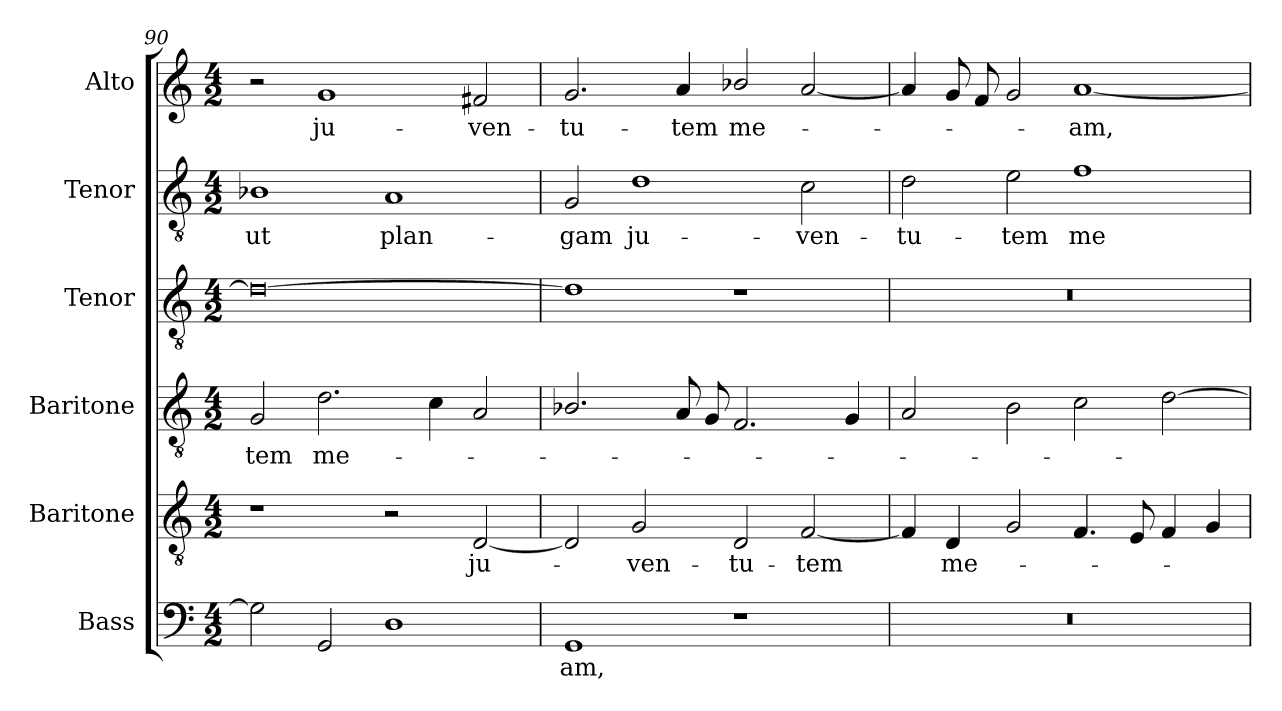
**kern	**text	**kern	**text	**kern	**text	**kern	**kern	**text	**kern	**text
*part6	*part6	*part5	*part5	*part4	*part4	*part3	*part2	*part2	*part1	*part1
*staff6	*staff6	*staff5	*staff5	*staff4	*staff4	*staff3	*staff2	*staff2	*staff1	*staff1
*I"Bass	*	*I"Baritone	*	*I"Baritone	*	*I"Tenor	*I"Tenor	*	*I"Alto	*
*I'B.	*	*I'Bar.	*	*I'Bar.	*	*I'T.	*I'T.	*	*I'A.	*
*clefF4	*	*clefGv2	*	*clefGv2	*	*clefGv2	*clefGv2	*	*clefG2	*
*	*	*ITrd7c12	*	*ITrd7c12	*	*ITrd7c12	*ITrd7c12	*	*	*
*k[]	*	*k[]	*	*k[]	*	*k[]	*k[]	*	*k[]	*
*C:	*	*C:	*	*C:	*	*C:	*C:	*	*C:	*
*M4/2	*	*M4/2	*	*M4/2	*	*M4/2	*M4/2	*	*M4/2	*
=90	=90	=90	=90	=90	=90	=90	=90	=90	=90	=90
!	!	!	!	!	!LO:LY:b:color=#000000	!	!	!	!	!
!	!	!	!	!	!	!	!	!LO:LY:b:color=#000000	!	!
2Gi\]	.	1r	.	2GGi/	-tem	0Di_	1BB-Xi	ut	2r	.
!	!	!	!	!	!LO:LY:b:color=#000000	!	!	!	!	!
!	!	!	!	!	!	!	!	!	!	!LO:LY:b:color=#000000
2GGi/	.	.	.	2.Di\	me-	.	.	.	1gi	ju-
!	!	!	!	!	!	!	!	!LO:LY:b:color=#000000	!	!
1Di	.	2r	.	.	.	.	1AAi	plan-	.	.
.	.	.	.	4Ci\	.	.	.	.	.	.
!	!	!	!LO:LY:b:color=#000000	!	!	!	!	!	!	!
!	!	!	!	!	!	!	!	!	!	!LO:LY:b:color=#000000
.	.	[2DDi/	ju-	2AAi/	.	.	.	.	2f#Xi/	-ven-
=91	=91	=91	=91	=91	=91	=91	=91	=91	=91	=91
!	!LO:LY:b:color=#000000	!	!	!	!	!	!	!	!	!
!	!	!	!	!	!	!	!	!LO:LY:b:color=#000000	!	!
!	!	!	!	!	!	!	!	!	!	!LO:LY:b:color=#000000
1GGi	-am,	2DDi/]	.	2.BB-Xi/	.	1Di]	2GGi/	-gam	2.gi/	-tu-
!	!	!	!LO:LY:b:color=#000000	!	!	!	!	!	!	!
!	!	!	!	!	!	!	!	!LO:LY:b:color=#000000	!	!
.	.	2GGi/	-ven-	.	.	.	1Di	ju-	.	.
!	!	!	!	!	!	!	!	!	!	!LO:LY:b:color=#000000
.	.	.	.	8AAi/	.	.	.	.	4ai/	-tem
.	.	.	.	8GGi/	.	.	.	.	.	.
!	!	!	!LO:LY:b:color=#000000	!	!	!	!	!	!	!
!	!	!	!	!	!	!	!	!	!	!LO:LY:b:color=#000000
1r	.	2DDi/	-tu-	2.FFi/	.	1r	.	.	2b-Xi/	me-
!	!	!	!LO:LY:b:color=#000000	!	!	!	!	!	!	!
!	!	!	!	!	!	!	!	!LO:LY:b:color=#000000	!	!
.	.	[2FFi/	-tem	.	.	.	2Ci\	-ven-	[2ai/	.
.	.	.	.	4GGi/	.	.	.	.	.	.
=92	=92	=92	=92	=92	=92	=92	=92	=92	=92	=92
!LO:N:vis=1	!	!	!	!	!	!LO:N:vis=1	!	!	!	!
!	!	!	!	!	!	!	!	!LO:LY:b:color=#000000	!	!
0r	.	4FFi/]	.	2AAi/	.	0r	2Di\	-tu-	4ai/]	.
!	!	!	!LO:LY:b:color=#000000	!	!	!	!	!	!	!
.	.	4DDi/	me-	.	.	.	.	.	8gi/	.
.	.	.	.	.	.	.	.	.	8fi/	.
!	!	!	!	!	!	!	!	!LO:LY:b:color=#000000	!	!
.	.	2GGi/	.	2BBi\	.	.	2Ei\	-tem	2gi/	.
!	!	!	!	!	!	!	!	!LO:LY:b:color=#000000	!	!
!	!	!	!	!	!	!	!	!	!	!LO:LY:b:color=#000000
.	.	4.FFi/	.	2Ci\	.	.	1Fi	me-	[1ai	-am,
.	.	8EEi/	.	.	.	.	.	.	.	.
.	.	4FFi/	.	[2Di\	.	.	.	.	.	.
.	.	4GGi/	.	.	.	.	.	.	.	.
=	=	=	=	=	=	=	=	=	=	=
*-	*-	*-	*-	*-	*-	*-	*-	*-	*-	*-
